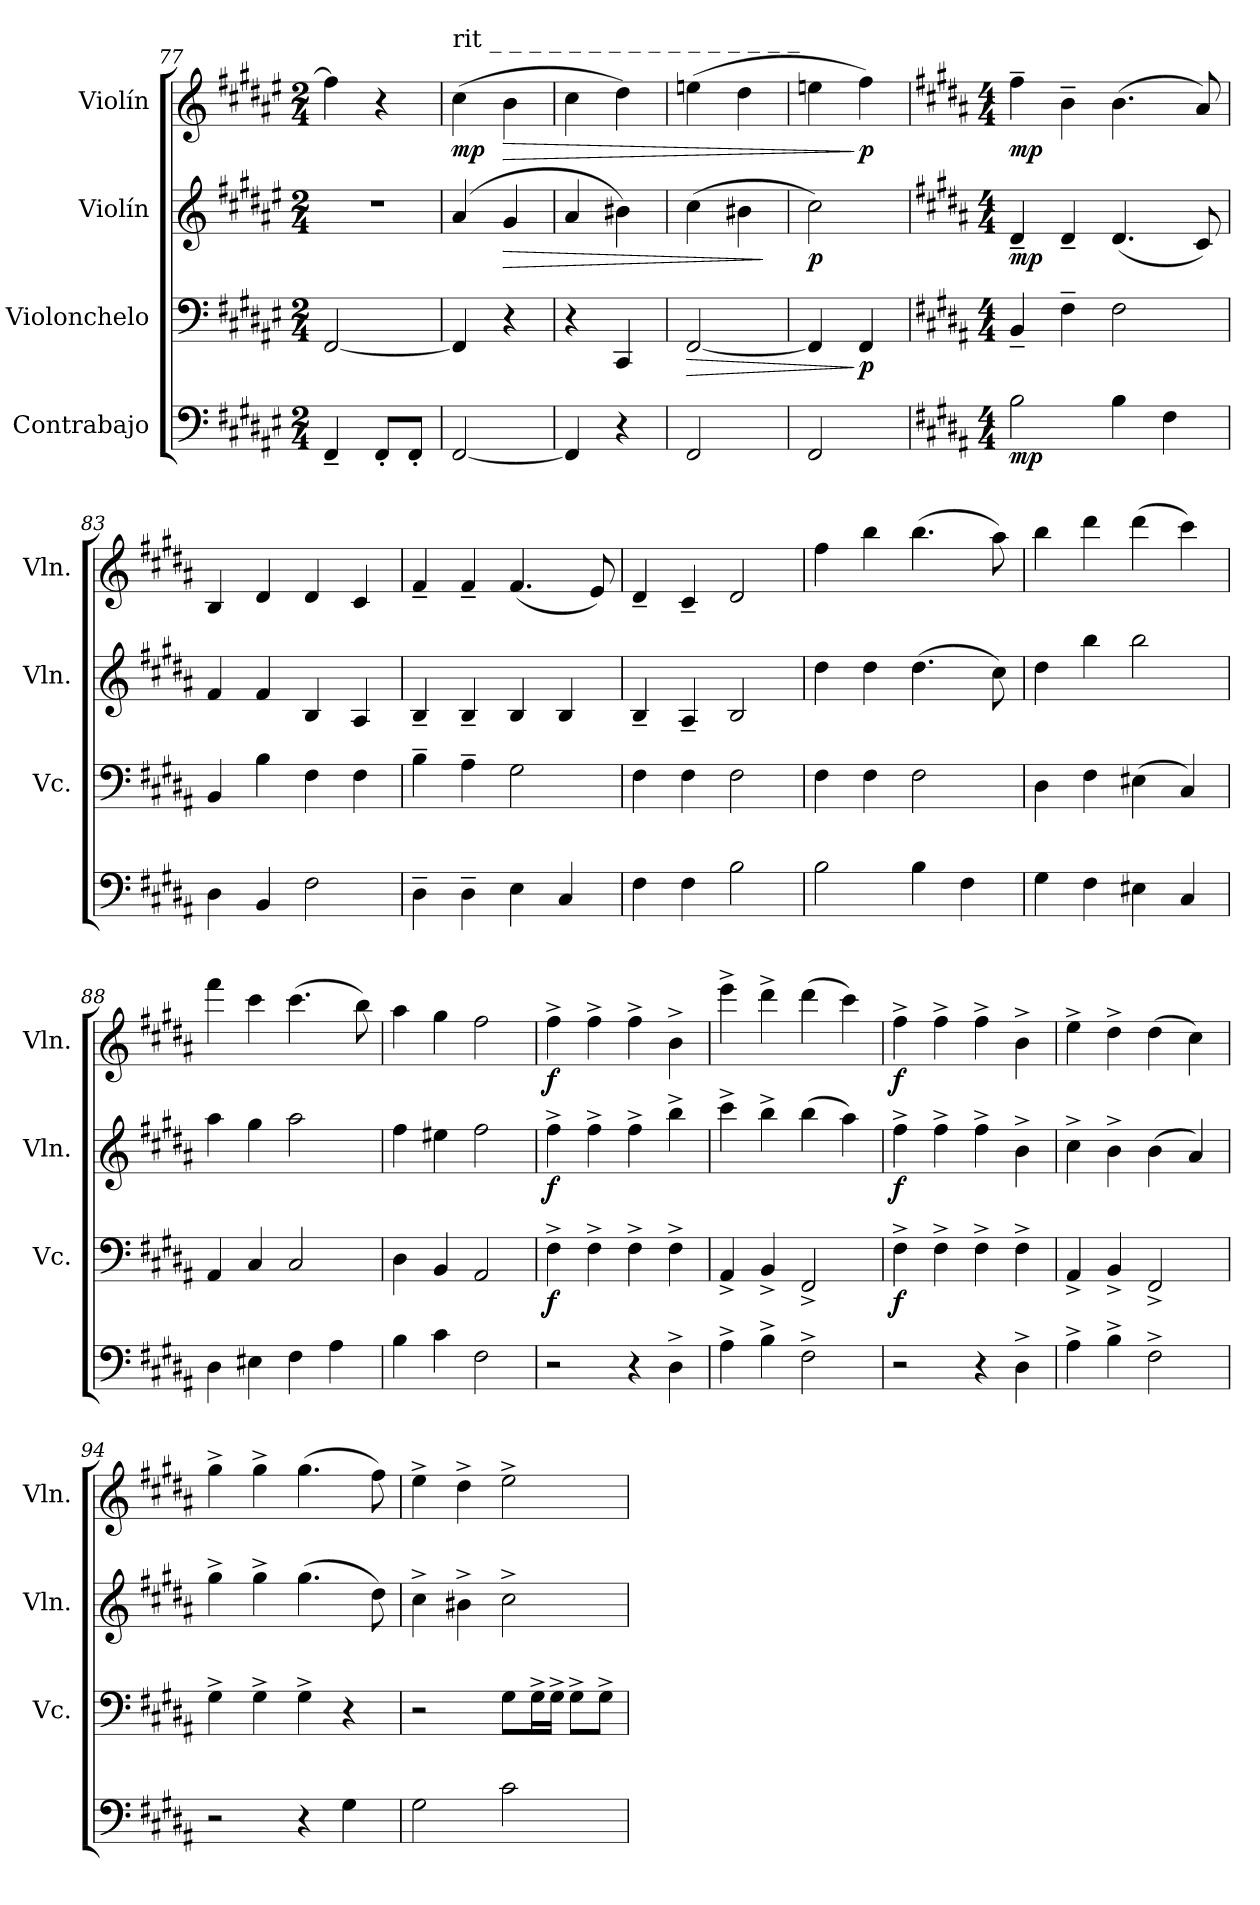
**kern	**dynam	**kern	**dynam	**kern	**dynam	**kern	**dynam
*part4	*part4	*part3	*part3	*part2	*part2	*part1	*part1
*staff4	*staff4	*staff3	*staff3	*staff2	*staff2	*staff1	*staff1
*I"Contrabajo	*	*I"Violonchelo	*	*I"Violín	*	*I"Violín	*
*	*	*I'Vc.	*	*I'Vln.	*	*I'Vln.	*
*clefF4	*	*clefF4	*	*clefG2	*	*clefG2	*
*ITrd7c12	*	*	*	*	*	*	*
*k[f#c#g#d#a#e#]	*	*k[f#c#g#d#a#e#]	*	*k[f#c#g#d#a#e#]	*	*k[f#c#g#d#a#e#]	*
*M2/4	*	*M2/4	*	*M2/4	*	*M2/4	*
=77	=77	=77	=77	=77	=77	=77	=77
4FFF#~/	.	[2FF#/	.	2r	.	4ff#\]	.
8FFF#'/L	.	.	.	.	.	4r	.
8FFF#'/J	.	.	.	.	.	.	.
=78	=78	=78	=78	=78	=78	=78	=78
!	!	!	!	!	!	!LO:TX:a:t=rit _  _   _  _  _  _  _  _  _  _  _  _  _  _  _  _	!
!	!	!	!	!	!	!	!LO:DY:b
[2FFF#/	.	4FF#/]	.	(4a#/	.	(4cc#\	mp
!	!	!	!	!	!LO:HP:b	!	!LO:HP:b
.	.	4r	.	4g#/	>	4b\	>
=79	=79	=79	=79	=79	=79	=79	=79
4FFF#/]	.	4r	.	4a#/	.	4cc#\	.
4r	.	4CC#/	.	4b#X\)	.	4dd#\)	.
=80	=80	=80	=80	=80	=80	=80	=80
!	!	!	!LO:HP:b	!	!	!	!
2FFF#/	.	[2FF#/	>	(4cc#\	.	(4een\	.
.	.	.	.	4b#X\	.	4dd#\	.
.	.	.	.	.	]	.	.
!!LO:PB:g=z
=81	=81	=81	=81	=81	=81	=81	=81
!	!	!	!	!	!LO:DY:b	!	!
2FFF#/	.	4FF#/]	.	2cc#\)	p	4een\	.
!	!	!	!LO:DY:n=1:b	!	!	!	!LO:DY:n=1:b
.	.	4FF#/	] p	.	.	4ff#\)	] p
=82	=82	=82	=82	=82	=82	=82	=82
*k[f#c#g#d#a#]	*	*k[f#c#g#d#a#]	*	*k[f#c#g#d#a#]	*	*k[f#c#g#d#a#]	*
*M4/4	*	*M4/4	*	*M4/4	*	*M4/4	*
!	!LO:DY:b	!	!LO:DY:b	!	!	!	!
!	!	!	!LO:DY:n=1:b	!	!LO:DY:b	!	!LO:DY:b
2BB\	mp	4BB~/	mp mp	4d#~/	mp	4ff#~\	mp
.	.	4F#~\	.	4d#~/	.	4b~\	.
4BB\	.	2F#\	.	(4.d#/	.	(4.b\	.
4FF#\	.	.	.	.	.	.	.
.	.	.	.	8c#/)	.	8a#/)	.
=83	=83	=83	=83	=83	=83	=83	=83
4DD#\	.	4BB/	.	4f#/	.	4B/	.
4BBB/	.	4B\	.	4f#/	.	4d#/	.
2FF#\	.	4F#\	.	4B/	.	4d#/	.
.	.	4F#\	.	4A#/	.	4c#/	.
=84	=84	=84	=84	=84	=84	=84	=84
4DD#~\	.	4B~\	.	4B~/	.	4f#~/	.
4DD#~\	.	4A#~\	.	4B~/	.	4f#~/	.
4EE\	.	2G#\	.	4B/	.	(4.f#/	.
4CC#/	.	.	.	4B/	.	.	.
.	.	.	.	.	.	8e/)	.
=85	=85	=85	=85	=85	=85	=85	=85
4FF#\	.	4F#\	.	4B~/	.	4d#~/	.
4FF#\	.	4F#\	.	4A#~/	.	4c#~/	.
2BB\	.	2F#\	.	2B/	.	2d#/	.
=86	=86	=86	=86	=86	=86	=86	=86
!	!	!	!	!	!LO:DY:b	!	!
!	!	!	!	!	!LO:DY:n=1:b	!	!LO:DY:b
!	!	!	!	!	!	!	!LO:DY:n=1:b
2BB\	.	4F#\	.	4dd#\	mf mf	4ff#\	mf mf
.	.	4F#\	.	4dd#\	.	4bb\	.
4BB\	.	2F#\	.	(4.dd#\	.	(4.bb\	.
4FF#\	.	.	.	.	.	.	.
.	.	.	.	8cc#\)	.	8aa#\)	.
!!LO:LB:g=z
=87	=87	=87	=87	=87	=87	=87	=87
4GG#\	.	4D#\	.	4dd#\	.	4bb\	.
4FF#\	.	4F#\	.	4bb\	.	4ddd#\	.
4EE#X\	.	(4E#X\	.	2bb\	.	(4ddd#\	.
4CC#/	.	4C#/)	.	.	.	4ccc#\)	.
=88	=88	=88	=88	=88	=88	=88	=88
4DD#\	.	4AA#/	.	4aa#\	.	4fff#\	.
4EE#X\	.	4C#/	.	4gg#\	.	4ccc#\	.
4FF#\	.	2C#/	.	2aa#\	.	(4.ccc#\	.
4AA#\	.	.	.	.	.	.	.
.	.	.	.	.	.	8bb\)	.
=89	=89	=89	=89	=89	=89	=89	=89
4BB\	.	4D#\	.	4ff#\	.	4aa#\	.
4C#\	.	4BB/	.	4ee#X\	.	4gg#\	.
2FF#\	.	2AA#/	.	2ff#\	.	2ff#\	.
=90	=90	=90	=90	=90	=90	=90	=90
!	!	!	!LO:DY:b	!	!LO:DY:b	!	!LO:DY:b
2r	.	4F#^\	f	4ff#^\	f	4ff#^\	f
.	.	4F#^\	.	4ff#^\	.	4ff#^\	.
4r	.	4F#^\	.	4ff#^\	.	4ff#^\	.
4DD#^\	.	4F#^\	.	4bb^\	.	4b^\	.
=91	=91	=91	=91	=91	=91	=91	=91
4AA#^\	.	4AA#^/	.	4ccc#^\	.	4eee^\	.
4BB^\	.	4BB^/	.	4bb^\	.	4ddd#^\	.
2FF#^\	.	2FF#^/	.	(4bb\	.	(4ddd#\	.
.	.	.	.	4aa#\)	.	4ccc#\)	.
=92	=92	=92	=92	=92	=92	=92	=92
!	!	!	!LO:DY:b	!	!LO:DY:b	!	!LO:DY:b
2r	.	4F#^\	f	4ff#^\	f	4ff#^\	f
.	.	4F#^\	.	4ff#^\	.	4ff#^\	.
4r	.	4F#^\	.	4ff#^\	.	4ff#^\	.
4DD#^\	.	4F#^\	.	4b^\	.	4b^\	.
=93	=93	=93	=93	=93	=93	=93	=93
4AA#^\	.	4AA#^/	.	4cc#^\	.	4ee^\	.
4BB^\	.	4BB^/	.	4b^\	.	4dd#^\	.
2FF#^\	.	2FF#^/	.	(4b\	.	(4dd#\	.
.	.	.	.	4a#/)	.	4cc#\)	.
!!LO:LB:g=z
=94	=94	=94	=94	=94	=94	=94	=94
2r	.	4G#^\	.	4gg#^\	.	4gg#^\	.
.	.	4G#^\	.	4gg#^\	.	4gg#^\	.
4r	.	4G#^\	.	(4.gg#\	.	(4.gg#\	.
4GG#\	.	4r	.	.	.	.	.
.	.	.	.	8dd#\)	.	8ff#\)	.
=95	=95	=95	=95	=95	=95	=95	=95
2GG#\	.	2r	.	4cc#^\	.	4ee^\	.
.	.	.	.	4b#X^\	.	4dd#^\	.
2C#\	.	8G#\L	.	2cc#^\	.	2ee^\	.
.	.	16G#^\L	.	.	.	.	.
.	.	16G#^\JJ	.	.	.	.	.
.	.	8G#^\L	.	.	.	.	.
.	.	8G#^\J	.	.	.	.	.
=	=	=	=	=	=	=	=
*-	*-	*-	*-	*-	*-	*-	*-
